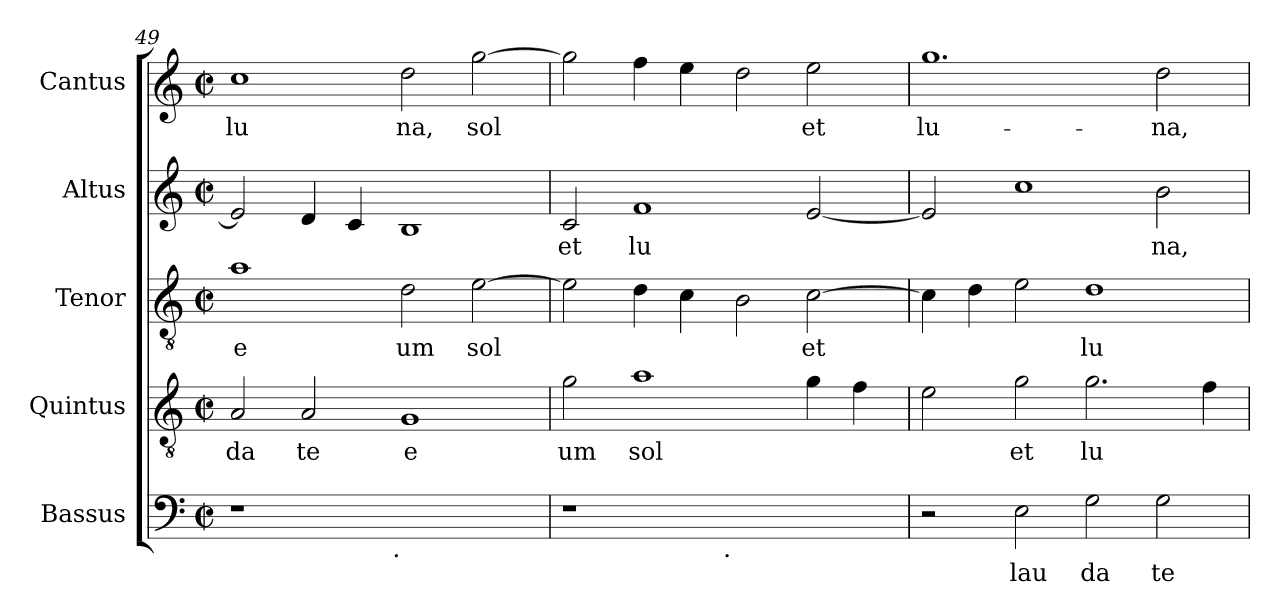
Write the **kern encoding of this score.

**kern	**text	**kern	**text	**kern	**text	**kern	**text	**kern	**text
*part5	*part5	*part4	*part4	*part3	*part3	*part2	*part2	*part1	*part1
*staff5	*staff5	*staff4	*staff4	*staff3	*staff3	*staff2	*staff2	*staff1	*staff1
*I"Bassus	*	*I"Quintus	*	*I"Tenor	*	*I"Altus	*	*I"Cantus	*
*clefF4	*	*clefGv2	*	*clefGv2	*	*clefG2	*	*clefG2	*
*k[]	*	*k[]	*	*k[]	*	*k[]	*	*k[]	*
*C:	*	*C:	*	*C:	*	*C:	*	*C:	*
*M2/2	*	*M2/2	*	*M2/2	*	*M2/2	*	*M2/2	*
*met(c|)	*	*met(c|)	*	*met(c|)	*	*met(c|)	*	*met(c|)	*
=49	=49	=49	=49	=49	=49	=49	=49	=49	=49
!	!	!	!LO:LY:b:cj	!	!LO:LY:b:cj	!	!LO:LY:b:cj	!	!LO:LY:b:cj
*^	*	*	*	*	*	*	*	*	*
1r	2ryy	.	2A/	da	1a	e	2e/]	.	1cc	lu
!	!	!	!	!LO:LY:b:cj	!	!	!	!LO:LY:b:cj	!	!
.	4ryy	.	2A/	te	.	.	4d/	.	.	.
!	!	!	!	!	!	!	!	!LO:LY:b:cj	!	!
.	8...ryy	.	.	.	.	.	4c/	.	.	.
!	!LO:TX:b:t=.	!	!	!	!	!	!	!	!	!
.	1ryy	.	.	.	.	.	.	.	.	.
!	!	!	!	!LO:LY:b:cj	!	!LO:LY:b:cj	!	!LO:LY:b:cj	!	!LO:LY:b:cj
1ryy	.	.	1G	e	2d\	um	1B	.	2dd\	na,
!	!	!	!	!	!	!LO:LY:b:cj	!	!	!	!LO:LY:b:cj
.	.	.	.	.	[>2e\	sol	.	.	[>2gg\	sol
.	64ryy	.	.	.	.	.	.	.	.	.
=50	=50	=50	=50	=50	=50	=50	=50	=50	=50	=50
!	!	!	!	!LO:LY:b:cj	!	!LO:LY:b:cj	!	!LO:LY:b:cj	!	!LO:LY:b:cj
1r	2ryy	.	2g\	um	2e\]	.	2c/	et	2gg\]	.
!	!	!	!	!LO:LY:b:cj	!	!LO:LY:b:cj	!	!LO:LY:b:cj	!	!LO:LY:b:cj
.	4...ryy	.	1a	sol	4d\	.	1f	lu	4ff\	.
!	!	!	!	!	!	!LO:LY:b:cj	!	!	!	!LO:LY:b:cj
.	.	.	.	.	4c\	.	.	.	4ee\	.
!	!LO:TX:b:t=.	!	!	!	!	!	!	!	!	!
.	1ryy	.	.	.	.	.	.	.	.	.
!	!	!	!	!	!	!LO:LY:b:cj	!	!	!	!LO:LY:b:cj
1ryy	.	.	.	.	2B\	.	.	.	2dd\	.
!	!	!	!	!LO:LY:b:cj	!	!LO:LY:b:cj	!	!LO:LY:b:cj	!	!LO:LY:b:cj
.	.	.	4g\	.	[<2c\	et	[<2e/	.	2ee\	et
!	!	!	!	!LO:LY:b:cj	!	!	!	!	!	!
.	.	.	4f\	.	.	.	.	.	.	.
.	32ryy	.	.	.	.	.	.	.	.	.
!!LO:LB:g=z
=51	=51	=51	=51	=51	=51	=51	=51	=51	=51	=51
!	!	!	!	!LO:LY:b:cj	!	!LO:LY:b:cj	!	!LO:LY:b:cj	!	!LO:LY:b:cj
*v	*v	*	*	*	*	*	*	*	*	*
2r	.	2e\	.	4c\]	.	2e/]	.	1.gg	lu-
!	!	!	!	!	!LO:LY:b:cj	!	!	!	!
.	.	.	.	4d\	.	.	.	.	.
!	!LO:LY:b:cj	!	!LO:LY:b:cj	!	!LO:LY:b:cj	!	!LO:LY:b:cj	!	!
2E\	lau	2g\	et	2e\	.	1cc	.	.	.
!	!LO:LY:b:cj	!	!LO:LY:b:cj	!	!LO:LY:b:cj	!	!	!	!
2G\	da	2.g\	lu-	1d	lu	.	.	.	.
!	!LO:LY:b:cj	!	!	!	!	!	!LO:LY:b:cj	!	!LO:LY:b:cj
2G\	te	.	.	.	.	2b\	na,	2dd\	-na,
!	!	!	!LO:LY:b:cj	!	!	!	!	!	!
.	.	4f\	--	.	.	.	.	.	.
=	=	=	=	=	=	=	=	=	=
*-	*-	*-	*-	*-	*-	*-	*-	*-	*-
